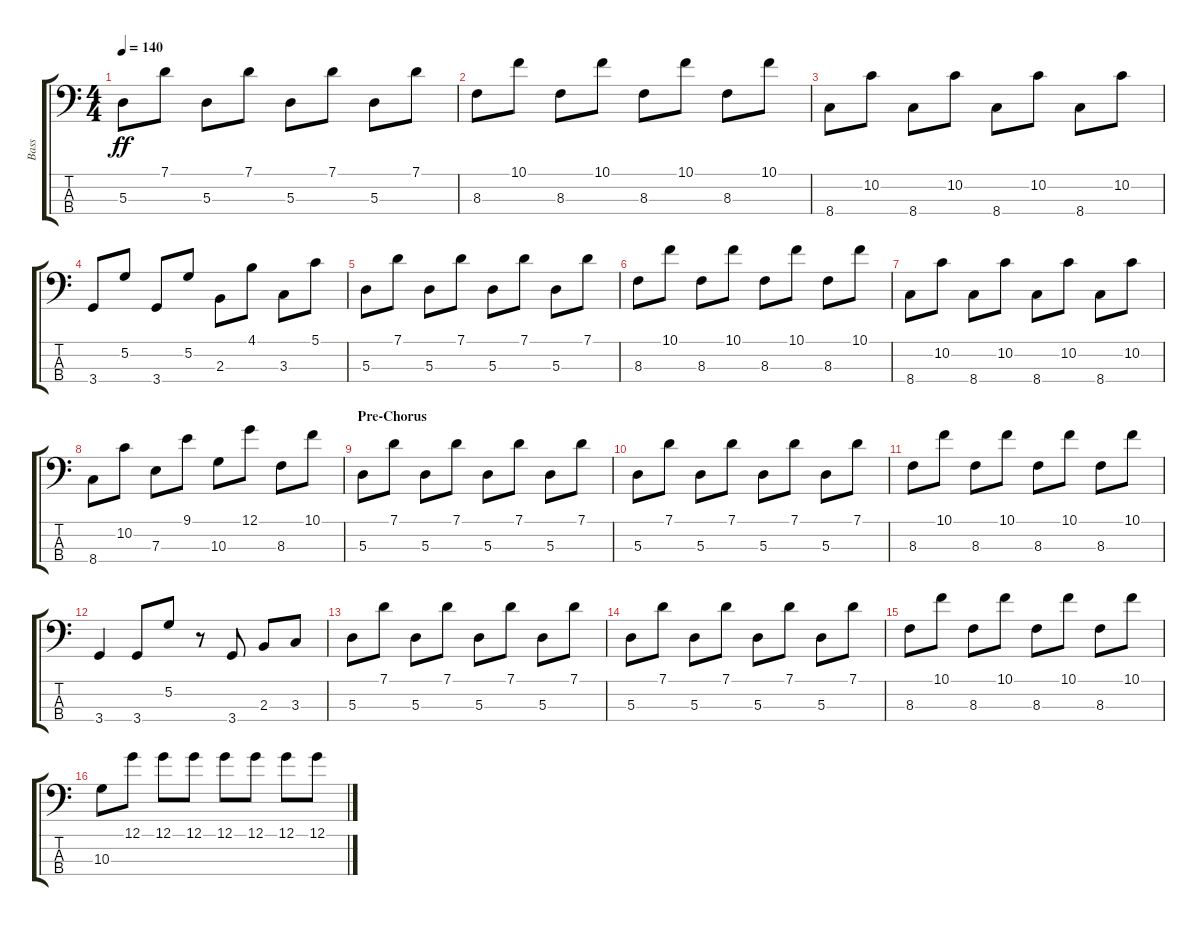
\track ("Bass" "Bass") {instrument electricbasspick}
\staff {score tabs}
\tuning (G2 D2 A1 E1) {hide}
\ts (4 4)
\tempo 140
\clef f4
\ks c
5.3.8{dy ff} 7.1.8 5.3.8 7.1.8 5.3.8 7.1.8 5.3.8 7.1.8 |
8.3.8 10.1.8 8.3.8 10.1.8 8.3.8 10.1.8 8.3.8 10.1.8 |
8.4.8 10.2.8 8.4.8 10.2.8 8.4.8 10.2.8 8.4.8 10.2.8 |
3.4.8 5.2.8 3.4.8 5.2.8 2.3.8 4.1.8 3.3.8 5.1.8 |
5.3.8 7.1.8 5.3.8 7.1.8 5.3.8 7.1.8 5.3.8 7.1.8 |
8.3.8 10.1.8 8.3.8 10.1.8 8.3.8 10.1.8 8.3.8 10.1.8 |
8.4.8 10.2.8 8.4.8 10.2.8 8.4.8 10.2.8 8.4.8 10.2.8 |
8.4.8 10.2.8 7.3.8 9.1.8 10.3.8 12.1.8 8.3.8 10.1.8 |
\section ("" "Pre-Chorus")
5.3.8 7.1.8 5.3.8 7.1.8 5.3.8 7.1.8 5.3.8 7.1.8 |
5.3.8 7.1.8 5.3.8 7.1.8 5.3.8 7.1.8 5.3.8 7.1.8 |
8.3.8 10.1.8 8.3.8 10.1.8 8.3.8 10.1.8 8.3.8 10.1.8 |
3.4.4 3.4.8 5.2.8 r.8 3.4.8 2.3.8 3.3.8 |
5.3.8 7.1.8 5.3.8 7.1.8 5.3.8 7.1.8 5.3.8 7.1.8 |
5.3.8 7.1.8 5.3.8 7.1.8 5.3.8 7.1.8 5.3.8 7.1.8 |
8.3.8 10.1.8 8.3.8 10.1.8 8.3.8 10.1.8 8.3.8 10.1.8 |
10.3.8 12.1.8 12.1.8 12.1.8 12.1.8 12.1.8 12.1.8 12.1.8
